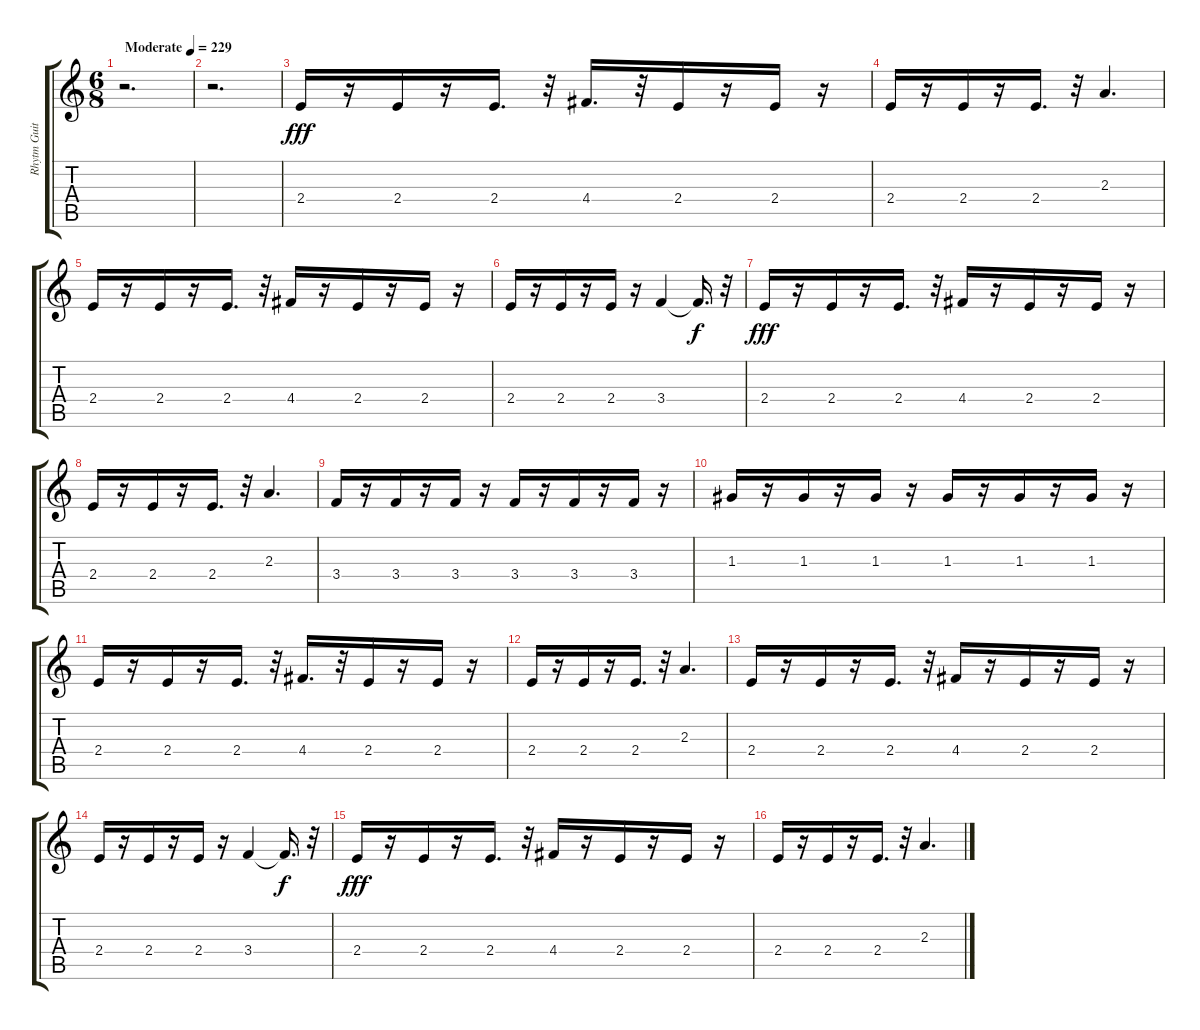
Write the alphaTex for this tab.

\track ("Rhytm Guitar2" "Rhytm Guit") {instrument overdrivenguitar}
\staff {score tabs}
\tuning (E4 B3 G3 D3 A2 E2) {hide}
\ts (6 8)
\tempo (229 "Moderate")
\clef g2
\ks c
r.2{d dy fff instrument overdrivenguitar} |
r.2{d} |
2.4.16 r.16 2.4.16 r.16 2.4.16{d} r.32 4.4.16{d} r.32 2.4.16 r.16 2.4.16 r.16 |
2.4.16 r.16 2.4.16 r.16 2.4.16{d} r.32 2.3.4{d} |
2.4.16 r.16 2.4.16 r.16 2.4.16{d} r.32 4.4.16 r.16 2.4.16 r.16 2.4.16 r.16 |
2.4.16 r.16 2.4.16 r.16 2.4.16 r.16 3.4.4 3.4{t}.16{d dy f} r.32 |
2.4.16{dy fff} r.16 2.4.16 r.16 2.4.16{d} r.32 4.4.16 r.16 2.4.16 r.16 2.4.16 r.16 |
2.4.16 r.16 2.4.16 r.16 2.4.16{d} r.32 2.3.4{d} |
3.4.16 r.16 3.4.16 r.16 3.4.16 r.16 3.4.16 r.16 3.4.16 r.16 3.4.16 r.16 |
1.3.16 r.16 1.3.16 r.16 1.3.16 r.16 1.3.16 r.16 1.3.16 r.16 1.3.16 r.16 |
2.4.16 r.16 2.4.16 r.16 2.4.16{d} r.32 4.4.16{d} r.32 2.4.16 r.16 2.4.16 r.16 |
2.4.16 r.16 2.4.16 r.16 2.4.16{d} r.32 2.3.4{d} |
2.4.16 r.16 2.4.16 r.16 2.4.16{d} r.32 4.4.16 r.16 2.4.16 r.16 2.4.16 r.16 |
2.4.16 r.16 2.4.16 r.16 2.4.16 r.16 3.4.4 3.4{t}.16{d dy f} r.32 |
2.4.16{dy fff} r.16 2.4.16 r.16 2.4.16{d} r.32 4.4.16 r.16 2.4.16 r.16 2.4.16 r.16 |
2.4.16 r.16 2.4.16 r.16 2.4.16{d} r.32 2.3.4{d}
